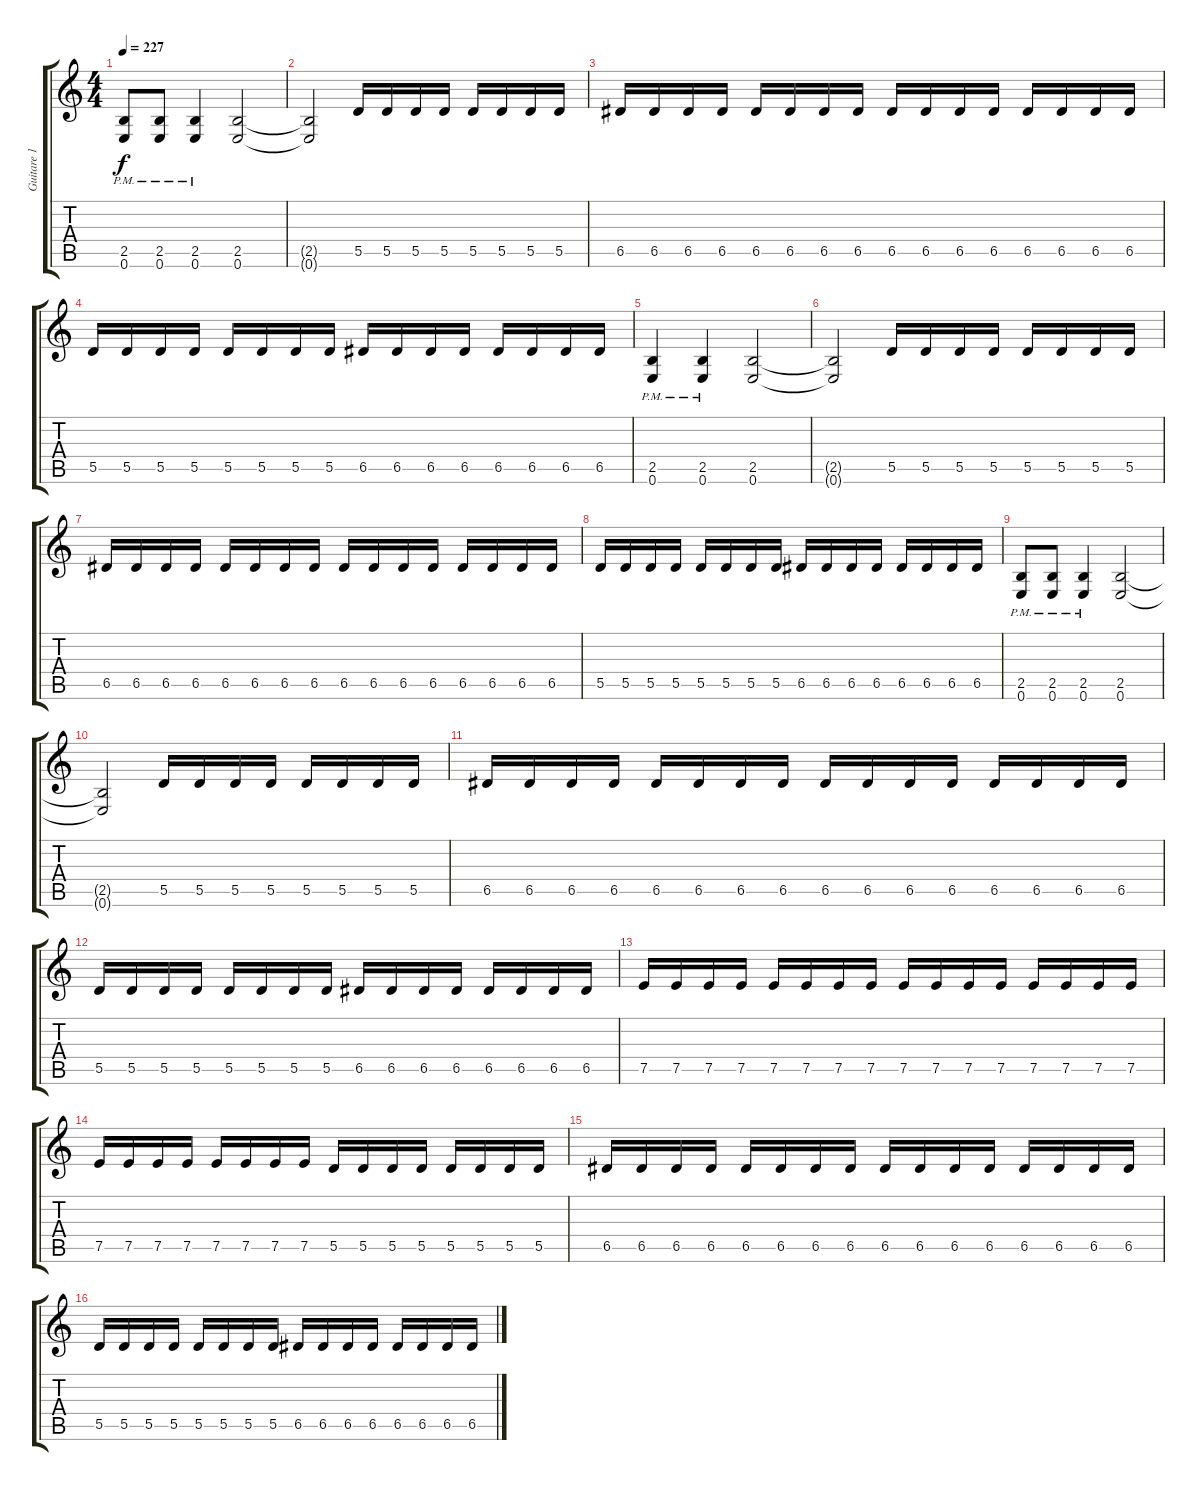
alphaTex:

\track ("Guitare 1" "Guitare 1") {instrument distortionguitar}
\staff {score tabs}
\tuning (E4 B3 G3 D3 A2 E2) {hide}
\ts (4 4)
\tempo 227
\clef g2
\ks c
(2.5{pm} 0.6{pm}).8{dy f} (2.5{pm} 0.6{pm}).8 (2.5{pm} 0.6{pm}).4 (2.5 0.6).2 |
(2.5{t} 0.6{t}).2 5.5.16 5.5.16 5.5.16 5.5.16 5.5.16 5.5.16 5.5.16 5.5.16 |
6.5.16 6.5.16 6.5.16 6.5.16 6.5.16 6.5.16 6.5.16 6.5.16 6.5.16 6.5.16 6.5.16 6.5.16 6.5.16 6.5.16 6.5.16 6.5.16 |
5.5.16 5.5.16 5.5.16 5.5.16 5.5.16 5.5.16 5.5.16 5.5.16 6.5.16 6.5.16 6.5.16 6.5.16 6.5.16 6.5.16 6.5.16 6.5.16 |
(2.5{pm} 0.6{pm}).4 (2.5{pm} 0.6{pm}).4 (2.5 0.6).2 |
(2.5{t} 0.6{t}).2 5.5.16 5.5.16 5.5.16 5.5.16 5.5.16 5.5.16 5.5.16 5.5.16 |
6.5.16 6.5.16 6.5.16 6.5.16 6.5.16 6.5.16 6.5.16 6.5.16 6.5.16 6.5.16 6.5.16 6.5.16 6.5.16 6.5.16 6.5.16 6.5.16 |
5.5.16 5.5.16 5.5.16 5.5.16 5.5.16 5.5.16 5.5.16 5.5.16 6.5.16 6.5.16 6.5.16 6.5.16 6.5.16 6.5.16 6.5.16 6.5.16 |
(2.5{pm} 0.6{pm}).8 (2.5{pm} 0.6{pm}).8 (2.5{pm} 0.6{pm}).4 (2.5 0.6).2 |
(2.5{t} 0.6{t}).2 5.5.16 5.5.16 5.5.16 5.5.16 5.5.16 5.5.16 5.5.16 5.5.16 |
6.5.16 6.5.16 6.5.16 6.5.16 6.5.16 6.5.16 6.5.16 6.5.16 6.5.16 6.5.16 6.5.16 6.5.16 6.5.16 6.5.16 6.5.16 6.5.16 |
5.5.16 5.5.16 5.5.16 5.5.16 5.5.16 5.5.16 5.5.16 5.5.16 6.5.16 6.5.16 6.5.16 6.5.16 6.5.16 6.5.16 6.5.16 6.5.16 |
7.5.16 7.5.16 7.5.16 7.5.16 7.5.16 7.5.16 7.5.16 7.5.16 7.5.16 7.5.16 7.5.16 7.5.16 7.5.16 7.5.16 7.5.16 7.5.16 |
7.5.16 7.5.16 7.5.16 7.5.16 7.5.16 7.5.16 7.5.16 7.5.16 5.5.16 5.5.16 5.5.16 5.5.16 5.5.16 5.5.16 5.5.16 5.5.16 |
6.5.16 6.5.16 6.5.16 6.5.16 6.5.16 6.5.16 6.5.16 6.5.16 6.5.16 6.5.16 6.5.16 6.5.16 6.5.16 6.5.16 6.5.16 6.5.16 |
5.5.16 5.5.16 5.5.16 5.5.16 5.5.16 5.5.16 5.5.16 5.5.16 6.5.16 6.5.16 6.5.16 6.5.16 6.5.16 6.5.16 6.5.16 6.5.16
